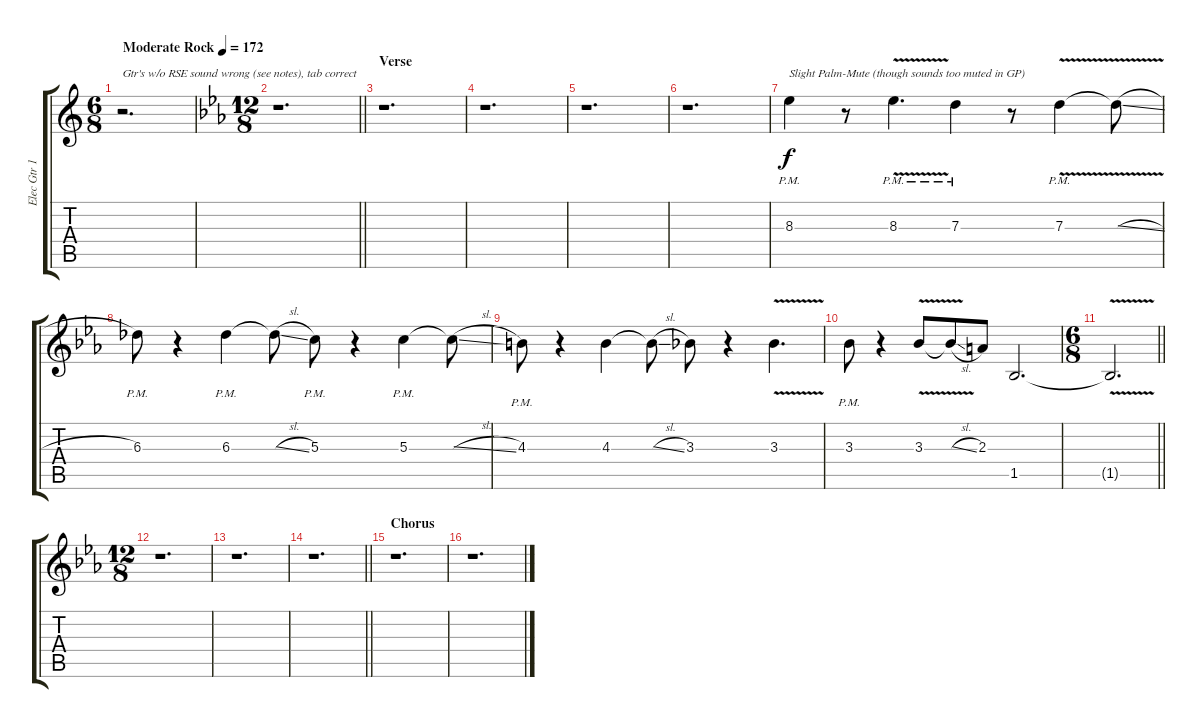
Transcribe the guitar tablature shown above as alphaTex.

\track ("Elec Gtr 1" "Elec Gtr 1") {instrument overdrivenguitar}
\staff {score tabs}
\tuning (E4 B3 G3 D3 A2 E2) {hide}
\ts (6 8)
\tempo (172 "Moderate Rock")
\clef g2
\ks c
r.2{d txt "Gtr's w/o RSE sound wrong (see notes), tab correct" dy f instrument overdrivenguitar} |
\ts (12 8)
\barLineRight lightlight
\ks cminor
r.1{d} |
\section ("" "Verse")
r.1{d} |
r.1{d} |
r.1{d} |
r.1{d} |
8.3{pm}.4{txt "Slight Palm-Mute (though sounds too muted in GP)"} r.8 8.3{v pm}.4{d} 7.3{pm}.4 r.8 7.3{v pm}.4 7.3{sl t}.8 |
6.3{pm}.8 r.4 6.3{pm}.4 6.3{sl t}.8 5.3{pm}.8 r.4 5.3{pm}.4 5.3{sl t}.8 |
4.3{pm}.8 r.4 4.3.4 4.3{sl t}.8 3.3.8 r.4 3.3{v}.4{d} |
3.3{pm}.8 r.4 3.3{v}.8 3.3{sl t}.8 2.3.8 1.5.2{d} |
\ts (6 8)
\barLineRight lightlight
1.5{v t}.2{d} |
\ts (12 8)
r.1{d} |
r.1{d} |
\barLineRight lightlight
r.1{d} |
\section ("" "Chorus")
r.1{d} |
r.1{d}
